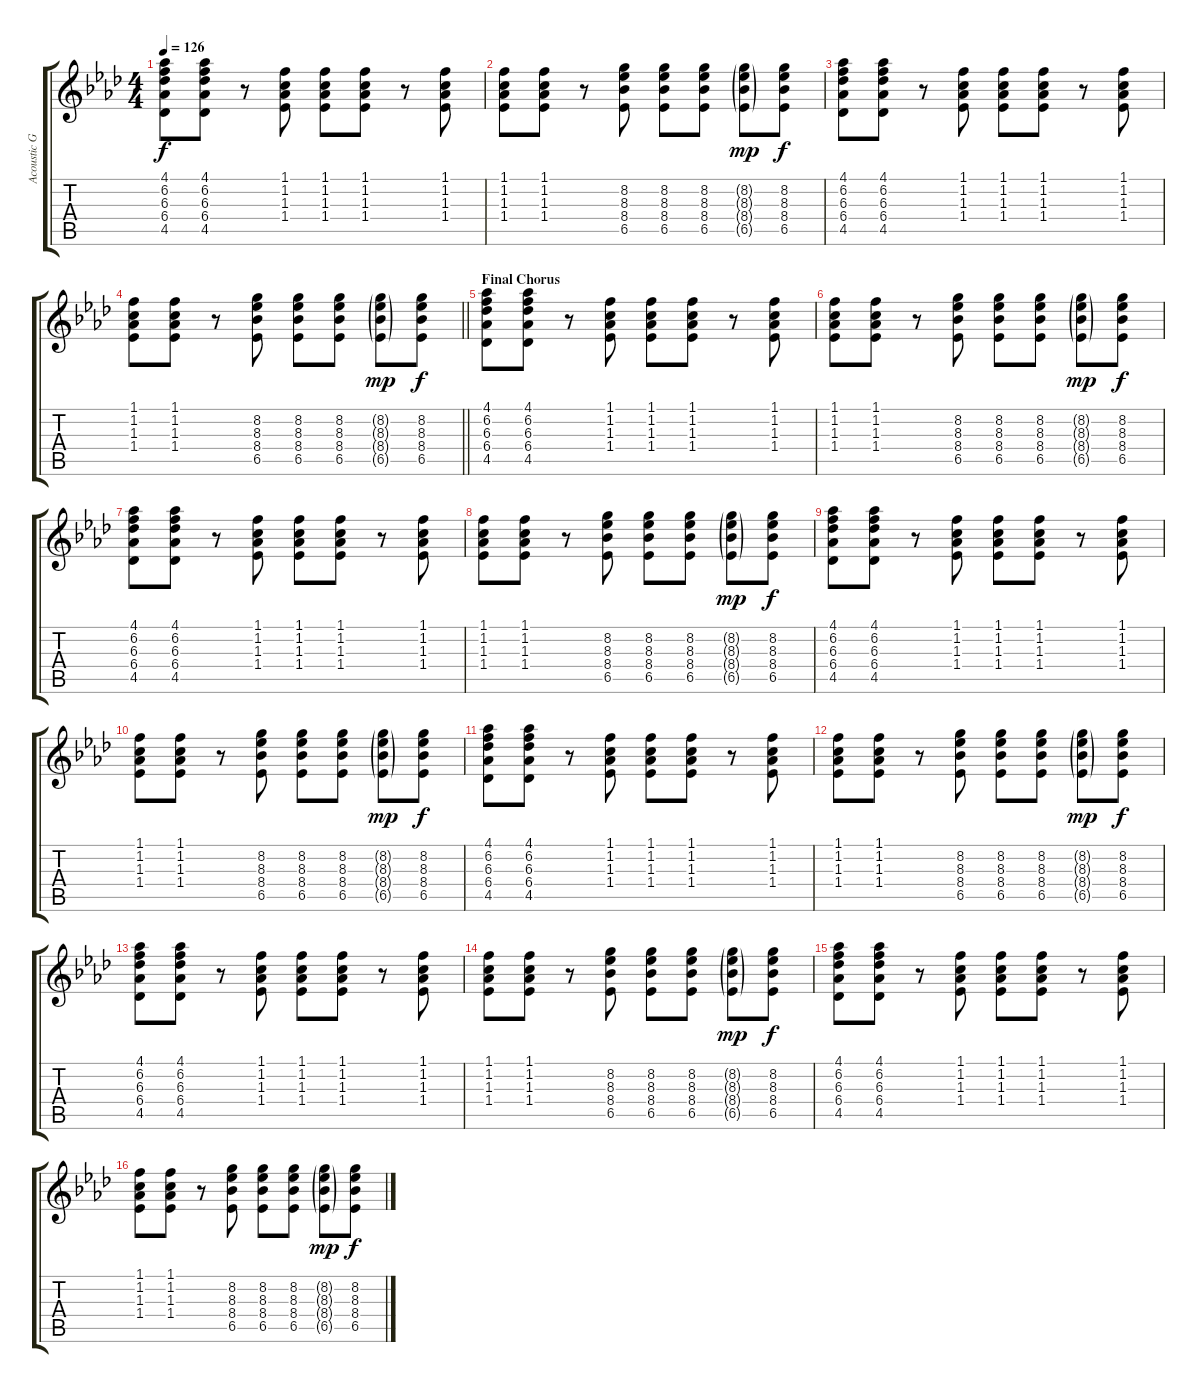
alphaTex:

\track ("Acoustic Guitar to play alone" "Acoustic G") {mute instrument acousticguitarsteel}
\staff {score tabs}
\tuning (E4 B3 G3 D3 A2 E2) {hide}
\ts (4 4)
\tempo 126
\clef g2
\ks ab
(4.1 6.2 6.3 6.4 4.5).8{dy f} (4.1 6.2 6.3 6.4 4.5).8 r.8 (1.1 1.2 1.3 1.4).8 (1.1 1.2 1.3 1.4).8 (1.1 1.2 1.3 1.4).8 r.8 (1.1 1.2 1.3 1.4).8 |
(1.1 1.2 1.3 1.4).8 (1.1 1.2 1.3 1.4).8 r.8 (8.2 8.3 8.4 6.5).8 (8.2 8.3 8.4 6.5).8 (8.2 8.3 8.4 6.5).8 (8.2{g} 8.3{g} 8.4{g} 6.5{g}).8{dy mp} (8.2 8.3 8.4 6.5).8{dy f} |
(4.1 6.2 6.3 6.4 4.5).8 (4.1 6.2 6.3 6.4 4.5).8 r.8 (1.1 1.2 1.3 1.4).8 (1.1 1.2 1.3 1.4).8 (1.1 1.2 1.3 1.4).8 r.8 (1.1 1.2 1.3 1.4).8 |
\barLineRight lightlight
(1.1 1.2 1.3 1.4).8 (1.1 1.2 1.3 1.4).8 r.8 (8.2 8.3 8.4 6.5).8 (8.2 8.3 8.4 6.5).8 (8.2 8.3 8.4 6.5).8 (8.2{g} 8.3{g} 8.4{g} 6.5{g}).8{dy mp} (8.2 8.3 8.4 6.5).8{dy f} |
\section ("" "Final Chorus")
(4.1 6.2 6.3 6.4 4.5).8 (4.1 6.2 6.3 6.4 4.5).8 r.8 (1.1 1.2 1.3 1.4).8 (1.1 1.2 1.3 1.4).8 (1.1 1.2 1.3 1.4).8 r.8 (1.1 1.2 1.3 1.4).8 |
(1.1 1.2 1.3 1.4).8 (1.1 1.2 1.3 1.4).8 r.8 (8.2 8.3 8.4 6.5).8 (8.2 8.3 8.4 6.5).8 (8.2 8.3 8.4 6.5).8 (8.2{g} 8.3{g} 8.4{g} 6.5{g}).8{dy mp} (8.2 8.3 8.4 6.5).8{dy f} |
(4.1 6.2 6.3 6.4 4.5).8 (4.1 6.2 6.3 6.4 4.5).8 r.8 (1.1 1.2 1.3 1.4).8 (1.1 1.2 1.3 1.4).8 (1.1 1.2 1.3 1.4).8 r.8 (1.1 1.2 1.3 1.4).8 |
(1.1 1.2 1.3 1.4).8 (1.1 1.2 1.3 1.4).8 r.8 (8.2 8.3 8.4 6.5).8 (8.2 8.3 8.4 6.5).8 (8.2 8.3 8.4 6.5).8 (8.2{g} 8.3{g} 8.4{g} 6.5{g}).8{dy mp} (8.2 8.3 8.4 6.5).8{dy f} |
(4.1 6.2 6.3 6.4 4.5).8 (4.1 6.2 6.3 6.4 4.5).8 r.8 (1.1 1.2 1.3 1.4).8 (1.1 1.2 1.3 1.4).8 (1.1 1.2 1.3 1.4).8 r.8 (1.1 1.2 1.3 1.4).8 |
(1.1 1.2 1.3 1.4).8 (1.1 1.2 1.3 1.4).8 r.8 (8.2 8.3 8.4 6.5).8 (8.2 8.3 8.4 6.5).8 (8.2 8.3 8.4 6.5).8 (8.2{g} 8.3{g} 8.4{g} 6.5{g}).8{dy mp} (8.2 8.3 8.4 6.5).8{dy f} |
(4.1 6.2 6.3 6.4 4.5).8 (4.1 6.2 6.3 6.4 4.5).8 r.8 (1.1 1.2 1.3 1.4).8 (1.1 1.2 1.3 1.4).8 (1.1 1.2 1.3 1.4).8 r.8 (1.1 1.2 1.3 1.4).8 |
(1.1 1.2 1.3 1.4).8 (1.1 1.2 1.3 1.4).8 r.8 (8.2 8.3 8.4 6.5).8 (8.2 8.3 8.4 6.5).8 (8.2 8.3 8.4 6.5).8 (8.2{g} 8.3{g} 8.4{g} 6.5{g}).8{dy mp} (8.2 8.3 8.4 6.5).8{dy f} |
(4.1 6.2 6.3 6.4 4.5).8 (4.1 6.2 6.3 6.4 4.5).8 r.8 (1.1 1.2 1.3 1.4).8 (1.1 1.2 1.3 1.4).8 (1.1 1.2 1.3 1.4).8 r.8 (1.1 1.2 1.3 1.4).8 |
(1.1 1.2 1.3 1.4).8 (1.1 1.2 1.3 1.4).8 r.8 (8.2 8.3 8.4 6.5).8 (8.2 8.3 8.4 6.5).8 (8.2 8.3 8.4 6.5).8 (8.2{g} 8.3{g} 8.4{g} 6.5{g}).8{dy mp} (8.2 8.3 8.4 6.5).8{dy f} |
(4.1 6.2 6.3 6.4 4.5).8 (4.1 6.2 6.3 6.4 4.5).8 r.8 (1.1 1.2 1.3 1.4).8 (1.1 1.2 1.3 1.4).8 (1.1 1.2 1.3 1.4).8 r.8 (1.1 1.2 1.3 1.4).8 |
(1.1 1.2 1.3 1.4).8 (1.1 1.2 1.3 1.4).8 r.8 (8.2 8.3 8.4 6.5).8 (8.2 8.3 8.4 6.5).8 (8.2 8.3 8.4 6.5).8 (8.2{g} 8.3{g} 8.4{g} 6.5{g}).8{dy mp} (8.2 8.3 8.4 6.5).8{dy f}
